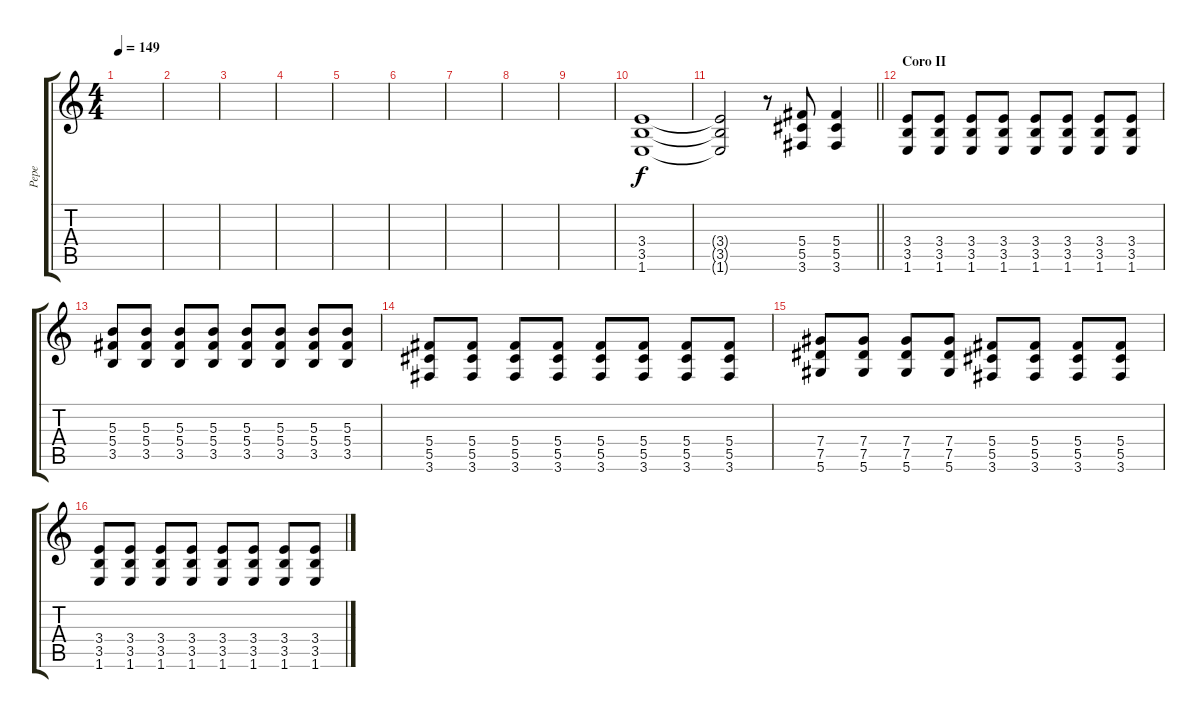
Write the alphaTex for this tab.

\track ("Pepe" "Pepe") {instrument distortionguitar}
\staff {score tabs}
\tuning (Eb4 Bb3 Gb3 Db3 Ab2 Eb2) {hide}
\ts (4 4)
\tempo 149
\clef g2
\ks c
|
|
|
|
|
|
|
|
|
(3.4 3.5 1.6).1{volume 13 balance 7} |
\barLineRight lightlight
(3.4{t} 3.5{t} 1.6{t}).2 r.8 (5.4 5.5 3.6).8 (5.4 5.5 3.6).4 |
\section ("" "Coro II")
(3.4 3.5 1.6).8 (3.4 3.5 1.6).8 (3.4 3.5 1.6).8 (3.4 3.5 1.6).8 (3.4 3.5 1.6).8 (3.4 3.5 1.6).8 (3.4 3.5 1.6).8 (3.4 3.5 1.6).8 |
(5.3 5.4 3.5).8 (5.3 5.4 3.5).8 (5.3 5.4 3.5).8 (5.3 5.4 3.5).8 (5.3 5.4 3.5).8 (5.3 5.4 3.5).8 (5.3 5.4 3.5).8 (5.3 5.4 3.5).8 |
(5.4 5.5 3.6).8 (5.4 5.5 3.6).8 (5.4 5.5 3.6).8 (5.4 5.5 3.6).8 (5.4 5.5 3.6).8 (5.4 5.5 3.6).8 (5.4 5.5 3.6).8 (5.4 5.5 3.6).8 |
(7.4 7.5 5.6).8 (7.4 7.5 5.6).8 (7.4 7.5 5.6).8 (7.4 7.5 5.6).8 (5.4 5.5 3.6).8 (5.4 5.5 3.6).8 (5.4 5.5 3.6).8 (5.4 5.5 3.6).8 |
(3.4 3.5 1.6).8 (3.4 3.5 1.6).8 (3.4 3.5 1.6).8 (3.4 3.5 1.6).8 (3.4 3.5 1.6).8 (3.4 3.5 1.6).8 (3.4 3.5 1.6).8 (3.4 3.5 1.6).8
